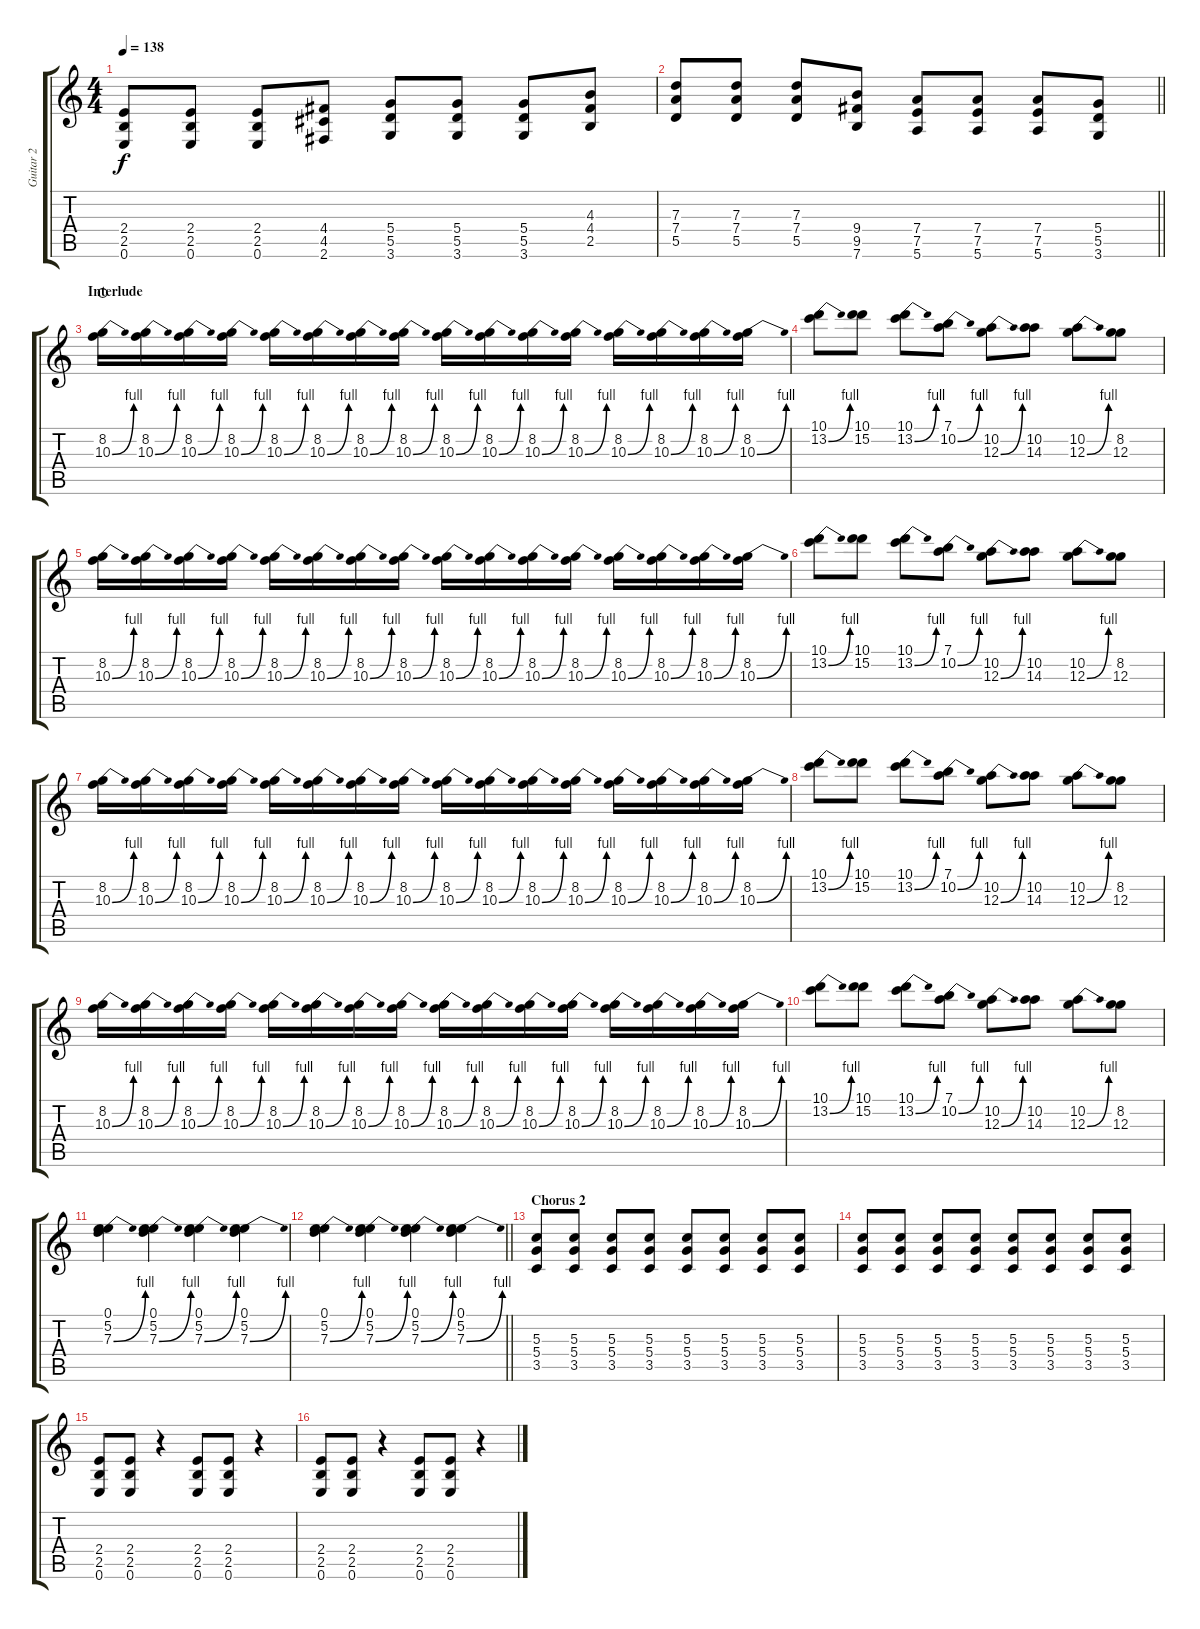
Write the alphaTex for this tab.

\track ("Guitar 2" "Guitar 2") {instrument distortionguitar}
\staff {score tabs}
\tuning (E4 B3 G3 D3 A2 E2) {hide}
\ts (4 4)
\tempo 138
\clef g2
\ks c
(2.4 2.5 0.6).8{dy f} (2.4 2.5 0.6).8 (2.4 2.5 0.6).8 (4.4 4.5 2.6).8 (5.4 5.5 3.6).8 (5.4 5.5 3.6).8 (5.4 5.5 3.6).8 (4.3 4.4 2.5).8 |
\barLineRight lightlight
(7.3 7.4 5.5).8 (7.3 7.4 5.5).8 (7.3 7.4 5.5).8 (9.4 9.5 7.6).8 (7.4 7.5 5.6).8 (7.4 7.5 5.6).8 (7.4 7.5 5.6).8 (5.4 5.5 3.6).8 |
\section ("" "Interlude")
(8.2 10.3{be (bend 0 0 60 4)}).16{waho} (8.2 10.3{be (bend 0 0 60 4)}).16 (8.2 10.3{be (bend 0 0 60 4)}).16 (8.2 10.3{be (bend 0 0 60 4)}).16 (8.2 10.3{be (bend 0 0 60 4)}).16 (8.2 10.3{be (bend 0 0 60 4)}).16 (8.2 10.3{be (bend 0 0 60 4)}).16 (8.2 10.3{be (bend 0 0 60 4)}).16 (8.2 10.3{be (bend 0 0 60 4)}).16 (8.2 10.3{be (bend 0 0 60 4)}).16 (8.2 10.3{be (bend 0 0 60 4)}).16 (8.2 10.3{be (bend 0 0 60 4)}).16 (8.2 10.3{be (bend 0 0 60 4)}).16 (8.2 10.3{be (bend 0 0 60 4)}).16 (8.2 10.3{be (bend 0 0 60 4)}).16 (8.2 10.3{be (bend 0 0 60 4)}).16 |
(10.1 13.2{be (bend 0 0 60 4)}).8 (10.1 15.2).8 (10.1 13.2{be (bend 0 0 60 4)}).8 (7.1 10.2{be (bend 0 0 60 4)}).8 (10.2 12.3{be (bend 0 0 60 4)}).8 (10.2 14.3).8 (10.2 12.3{be (bend 0 0 60 4)}).8 (8.2 12.3).8 |
(8.2 10.3{be (bend 0 0 60 4)}).16 (8.2 10.3{be (bend 0 0 60 4)}).16 (8.2 10.3{be (bend 0 0 60 4)}).16 (8.2 10.3{be (bend 0 0 60 4)}).16 (8.2 10.3{be (bend 0 0 60 4)}).16 (8.2 10.3{be (bend 0 0 60 4)}).16 (8.2 10.3{be (bend 0 0 60 4)}).16 (8.2 10.3{be (bend 0 0 60 4)}).16 (8.2 10.3{be (bend 0 0 60 4)}).16 (8.2 10.3{be (bend 0 0 60 4)}).16 (8.2 10.3{be (bend 0 0 60 4)}).16 (8.2 10.3{be (bend 0 0 60 4)}).16 (8.2 10.3{be (bend 0 0 60 4)}).16 (8.2 10.3{be (bend 0 0 60 4)}).16 (8.2 10.3{be (bend 0 0 60 4)}).16 (8.2 10.3{be (bend 0 0 60 4)}).16 |
(10.1 13.2{be (bend 0 0 60 4)}).8 (10.1 15.2).8 (10.1 13.2{be (bend 0 0 60 4)}).8 (7.1 10.2{be (bend 0 0 60 4)}).8 (10.2 12.3{be (bend 0 0 60 4)}).8 (10.2 14.3).8 (10.2 12.3{be (bend 0 0 60 4)}).8 (8.2 12.3).8 |
(8.2 10.3{be (bend 0 0 60 4)}).16 (8.2 10.3{be (bend 0 0 60 4)}).16 (8.2 10.3{be (bend 0 0 60 4)}).16 (8.2 10.3{be (bend 0 0 60 4)}).16 (8.2 10.3{be (bend 0 0 60 4)}).16 (8.2 10.3{be (bend 0 0 60 4)}).16 (8.2 10.3{be (bend 0 0 60 4)}).16 (8.2 10.3{be (bend 0 0 60 4)}).16 (8.2 10.3{be (bend 0 0 60 4)}).16 (8.2 10.3{be (bend 0 0 60 4)}).16 (8.2 10.3{be (bend 0 0 60 4)}).16 (8.2 10.3{be (bend 0 0 60 4)}).16 (8.2 10.3{be (bend 0 0 60 4)}).16 (8.2 10.3{be (bend 0 0 60 4)}).16 (8.2 10.3{be (bend 0 0 60 4)}).16 (8.2 10.3{be (bend 0 0 60 4)}).16 |
(10.1 13.2{be (bend 0 0 60 4)}).8 (10.1 15.2).8 (10.1 13.2{be (bend 0 0 60 4)}).8 (7.1 10.2{be (bend 0 0 60 4)}).8 (10.2 12.3{be (bend 0 0 60 4)}).8 (10.2 14.3).8 (10.2 12.3{be (bend 0 0 60 4)}).8 (8.2 12.3).8 |
(8.2 10.3{be (bend 0 0 60 4)}).16 (8.2 10.3{be (bend 0 0 60 4)}).16 (8.2 10.3{be (bend 0 0 60 4)}).16 (8.2 10.3{be (bend 0 0 60 4)}).16 (8.2 10.3{be (bend 0 0 60 4)}).16 (8.2 10.3{be (bend 0 0 60 4)}).16 (8.2 10.3{be (bend 0 0 60 4)}).16 (8.2 10.3{be (bend 0 0 60 4)}).16 (8.2 10.3{be (bend 0 0 60 4)}).16 (8.2 10.3{be (bend 0 0 60 4)}).16 (8.2 10.3{be (bend 0 0 60 4)}).16 (8.2 10.3{be (bend 0 0 60 4)}).16 (8.2 10.3{be (bend 0 0 60 4)}).16 (8.2 10.3{be (bend 0 0 60 4)}).16 (8.2 10.3{be (bend 0 0 60 4)}).16 (8.2 10.3{be (bend 0 0 60 4)}).16 |
(10.1 13.2{be (bend 0 0 60 4)}).8 (10.1 15.2).8 (10.1 13.2{be (bend 0 0 60 4)}).8 (7.1 10.2{be (bend 0 0 60 4)}).8 (10.2 12.3{be (bend 0 0 60 4)}).8 (10.2 14.3).8 (10.2 12.3{be (bend 0 0 60 4)}).8 (8.2 12.3).8 |
(0.1 5.2 7.3{be (bend 0 0 60 4)}).4 (0.1 5.2 7.3{be (bend 0 0 60 4)}).4 (0.1 5.2 7.3{be (bend 0 0 60 4)}).4 (0.1 5.2 7.3{be (bend 0 0 60 4)}).4 |
\barLineRight lightlight
(0.1 5.2 7.3{be (bend 0 0 60 4)}).4 (0.1 5.2 7.3{be (bend 0 0 60 4)}).4 (0.1 5.2 7.3{be (bend 0 0 60 4)}).4 (0.1 5.2 7.3{be (bend 0 0 60 4)}).4 |
\section ("" "Chorus 2")
(5.3 5.4 3.5).8 (5.3 5.4 3.5).8 (5.3 5.4 3.5).8 (5.3 5.4 3.5).8 (5.3 5.4 3.5).8 (5.3 5.4 3.5).8 (5.3 5.4 3.5).8 (5.3 5.4 3.5).8 |
(5.3 5.4 3.5).8 (5.3 5.4 3.5).8 (5.3 5.4 3.5).8 (5.3 5.4 3.5).8 (5.3 5.4 3.5).8 (5.3 5.4 3.5).8 (5.3 5.4 3.5).8 (5.3 5.4 3.5).8 |
(2.4 2.5 0.6).8 (2.4 2.5 0.6).8 r.4 (2.4 2.5 0.6).8 (2.4 2.5 0.6).8 r.4 |
(2.4 2.5 0.6).8 (2.4 2.5 0.6).8 r.4 (2.4 2.5 0.6).8 (2.4 2.5 0.6).8 r.4
